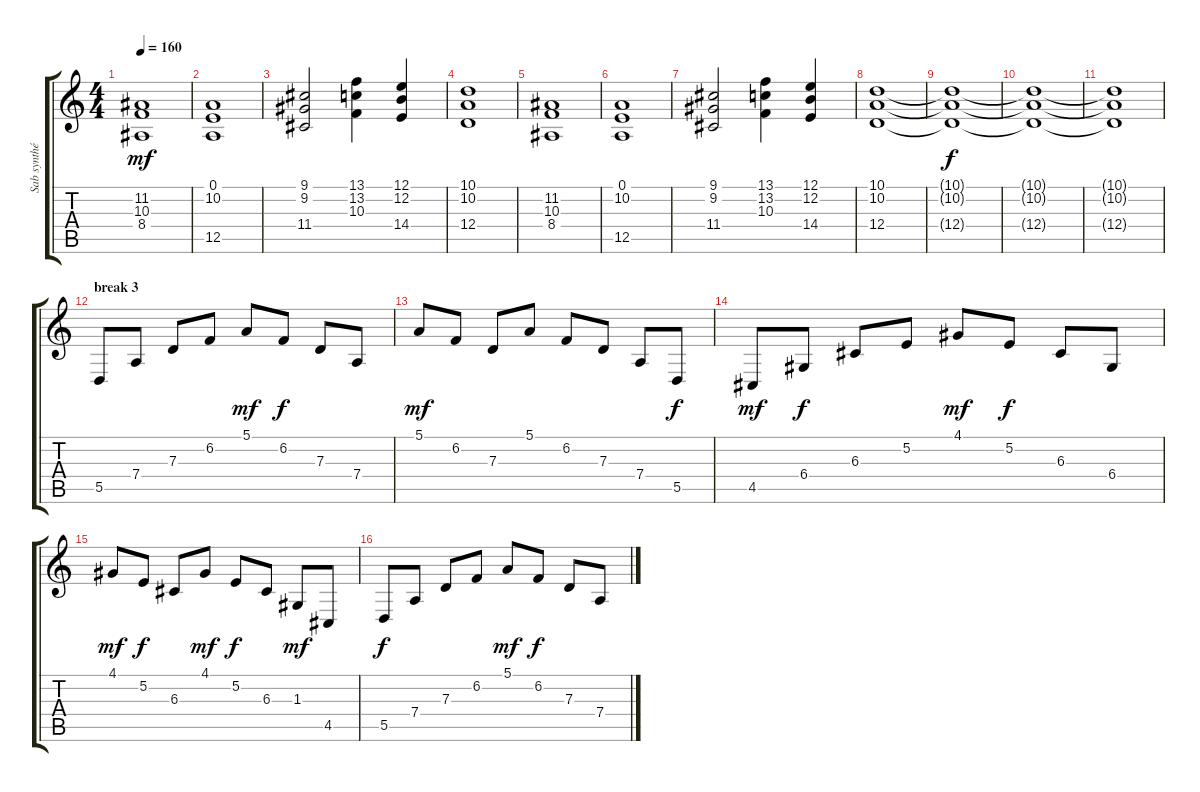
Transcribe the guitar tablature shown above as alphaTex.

\track ("Sab synthé_MD" "Sab synthé") {instrument stringensemble1}
\staff {score tabs}
\tuning (E4 B3 G3 D3 A2 E2) {hide}
\ts (4 4)
\tempo 160
\clef g2
\ks c
(11.2 10.3 8.4).1{dy mf} |
(0.1 10.2 12.5).1 |
(9.1 9.2 11.4).2 (13.1 13.2 10.3).4 (12.1 12.2 14.4).4 |
(10.1 10.2 12.4).1 |
(11.2 10.3 8.4).1 |
(0.1 10.2 12.5).1 |
(9.1 9.2 11.4).2 (13.1 13.2 10.3).4 (12.1 12.2 14.4).4 |
(10.1 10.2 12.4).1 |
(10.1{t} 10.2{t} 12.4{t}).1{dy f} |
(10.1{t} 10.2{t} 12.4{t}).1 |
(10.1{t} 10.2{t} 12.4{t}).1 |
\section ("" "break 3")
5.5.8{volume 16 instrument brightacousticpiano} 7.4.8 7.3.8 6.2.8 5.1.8{dy mf} 6.2.8{dy f} 7.3.8 7.4.8 |
5.1.8{dy mf} 6.2.8 7.3.8 5.1.8 6.2.8 7.3.8 7.4.8 5.5.8{dy f} |
4.5.8{dy mf} 6.4.8{dy f} 6.3.8 5.2.8 4.1.8{dy mf} 5.2.8{dy f} 6.3.8 6.4.8 |
4.1.8{dy mf} 5.2.8{dy f} 6.3.8 4.1.8{dy mf} 5.2.8{dy f} 6.3.8 1.3.8{dy mf} 4.5.8 |
5.5.8{dy f} 7.4.8 7.3.8 6.2.8 5.1.8{dy mf} 6.2.8{dy f} 7.3.8 7.4.8
